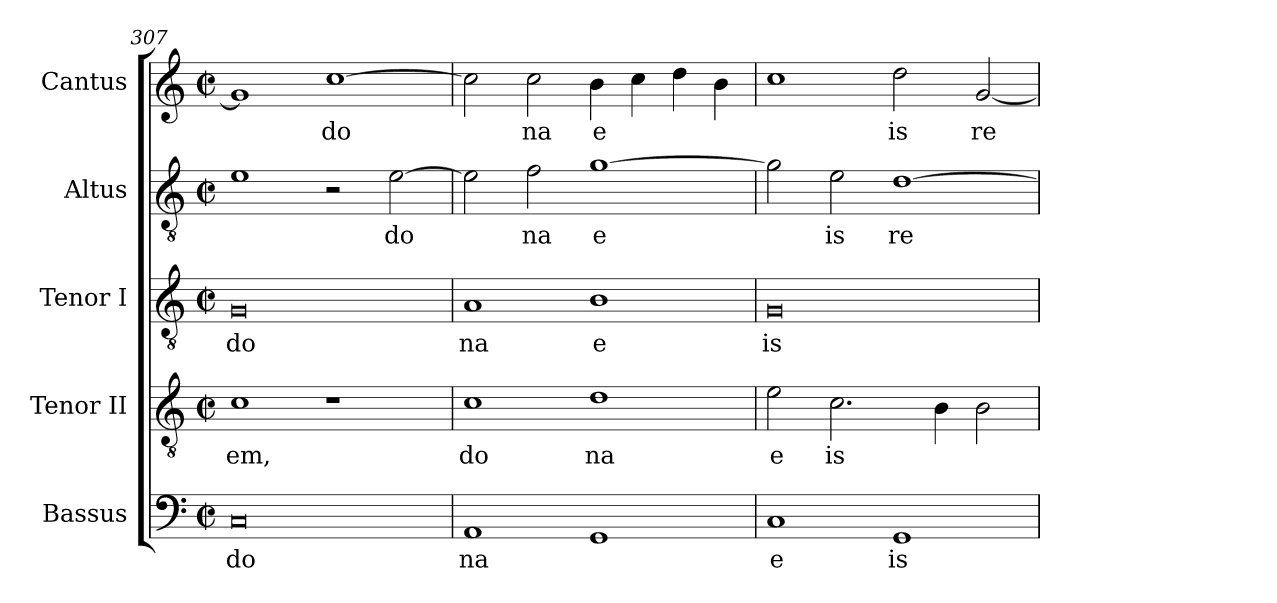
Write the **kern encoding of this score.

**kern	**text	**kern	**text	**kern	**text	**kern	**text	**kern	**text
*part5	*part5	*part4	*part4	*part3	*part3	*part2	*part2	*part1	*part1
*staff5	*staff5	*staff4	*staff4	*staff3	*staff3	*staff2	*staff2	*staff1	*staff1
*I"Bassus	*	*I"Tenor II	*	*I"Tenor I	*	*I"Altus	*	*I"Cantus	*
*I'B	*	*I'T II	*	*I'T I	*	*I'A	*	*I'C	*
*clefF4	*	*clefGv2	*	*clefGv2	*	*clefGv2	*	*clefG2	*
*k[]	*	*k[]	*	*k[]	*	*k[]	*	*k[]	*
*C:	*	*C:	*	*C:	*	*C:	*	*C:	*
*M2/2	*	*M2/2	*	*M2/2	*	*M2/2	*	*M2/2	*
*met(c|)	*	*met(c|)	*	*met(c|)	*	*met(c|)	*	*met(c|)	*
=307	=307	=307	=307	=307	=307	=307	=307	=307	=307
!	!LO:LY:b:cj	!	!LO:LY:b:cj	!	!LO:LY:b:cj	!	!LO:LY:b:cj	!	!LO:LY:b:cj
0C	do	1c	em,	0G	do	1e	.	1g]	.
!	!	!	!	!	!	!	!	!	!LO:LY:b:cj
.	.	1r	.	.	.	2r	.	[>1cc	do-
!	!	!	!	!	!	!	!LO:LY:b:cj	!	!
.	.	.	.	.	.	[>2e\	do-	.	.
=308	=308	=308	=308	=308	=308	=308	=308	=308	=308
!	!LO:LY:b:cj	!	!LO:LY:b:cj	!	!LO:LY:b:cj	!	!LO:LY:b:cj	!	!LO:LY:b:cj
1AA	na	1c	do	1A	na	2e\]	--	2cc\]	--
!	!	!	!	!	!	!	!LO:LY:b:cj	!	!LO:LY:b:cj
.	.	.	.	.	.	2f\	-na	2cc\	-na
!	!LO:LY:b:cj	!	!LO:LY:b:cj	!	!LO:LY:b:cj	!	!LO:LY:b:cj	!	!LO:LY:b:cj
1GG	.	1d	na	1B	e	[>1g	e-	4b\	e-
!	!	!	!	!	!	!	!	!	!LO:LY:b:cj
.	.	.	.	.	.	.	.	4cc\	--
!	!	!	!	!	!	!	!	!	!LO:LY:b:cj
.	.	.	.	.	.	.	.	4dd\	--
!	!	!	!	!	!	!	!	!	!LO:LY:b:cj
.	.	.	.	.	.	.	.	4b\	--
=309	=309	=309	=309	=309	=309	=309	=309	=309	=309
!	!LO:LY:b:cj	!	!LO:LY:b:cj	!	!LO:LY:b:cj	!	!LO:LY:b:cj	!	!LO:LY:b:cj
1C	e	2e\	e	0G	is	2g\]	--	1cc	--
!	!	!	!LO:LY:b:cj	!	!	!	!LO:LY:b:cj	!	!
.	.	2.c\	is	.	.	2e\	-is	.	.
!	!LO:LY:b:cj	!	!	!	!	!	!LO:LY:b:cj	!	!LO:LY:b:cj
1GG	is	.	.	.	.	[>1d	re-	2dd\	-is
!	!	!	!LO:LY:b:cj	!	!	!	!	!	!
.	.	4B\	.	.	.	.	.	.	.
!	!	!	!LO:LY:b:cj	!	!	!	!	!	!LO:LY:b:cj
.	.	2B\	.	.	.	.	.	[<2g/	re-
=	=	=	=	=	=	=	=	=	=
*-	*-	*-	*-	*-	*-	*-	*-	*-	*-
